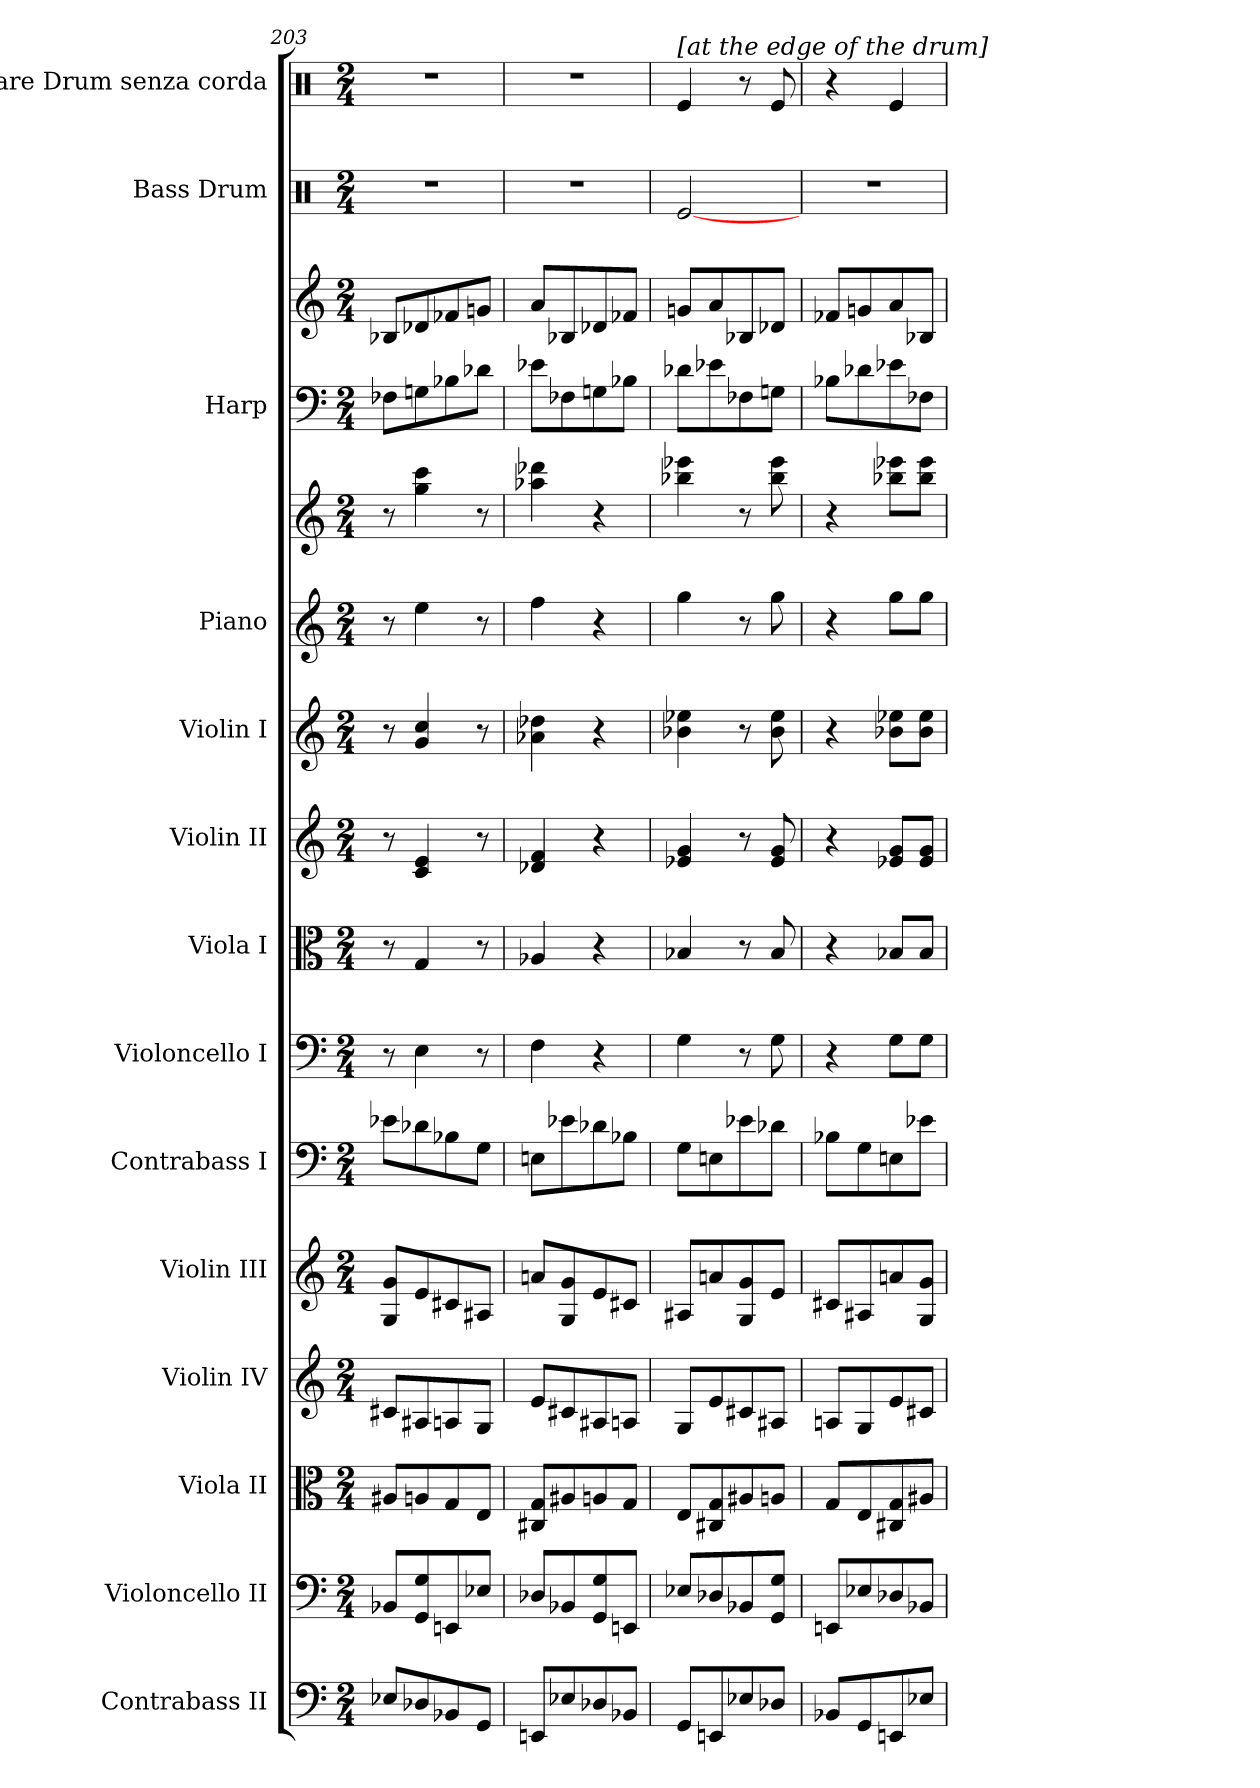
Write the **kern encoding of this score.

**kern	**kern	**kern	**kern	**kern	**kern	**kern	**kern	**kern	**kern	**kern	**kern	**kern	**kern	**kern	**kern
*part14	*part13	*part12	*part11	*part10	*part9	*part8	*part7	*part6	*part5	*part4	*part4	*part3	*part3	*part2	*part1
*staff16	*staff15	*staff14	*staff13	*staff12	*staff11	*staff10	*staff9	*staff8	*staff7	*staff6	*staff5	*staff4	*staff3	*staff2	*staff1
*I"Contrabass II	*I"Violoncello II	*I"Viola II	*I"Violin IV	*I"Violin III	*I"Contrabass I	*I"Violoncello I	*I"Viola I	*I"Violin II	*I"Violin I	*I"Piano	*	*I"Harp	*	*I"Bass Drum	*I"Snare Drum senza corda
*I'Cb.	*I'Vc.	*I'Vla.	*	*I'Vln. I	*I'Cb.	*I'Vc.	*I'Vla.	*I'Vln. II	*I'Vln. I	*I'Pno.	*	*I'Hp.	*	*I'B. D.	*I'S. D.
*clefF4	*clefF4	*clefC3	*clefG2	*clefG2	*clefF4	*clefF4	*clefC3	*clefG2	*clefG2	*clefG2	*clefG2	*clefF4	*clefG2	*clefX	*clefX
*ITrd7c12	*	*	*	*	*ITrd7c12	*	*	*	*	*	*	*	*	*	*
*k[]	*k[]	*k[]	*k[]	*k[]	*k[]	*k[]	*k[]	*k[]	*k[]	*k[]	*k[]	*k[]	*k[]	*k[]	*k[]
*M2/4	*M2/4	*M2/4	*M2/4	*M2/4	*M2/4	*M2/4	*M2/4	*M2/4	*M2/4	*M2/4	*M2/4	*M2/4	*M2/4	*M2/4	*M2/4
=203	=203	=203	=203	=203	=203	=203	=203	=203	=203	=203	=203	=203	=203	=203	=203
8EE-XL	8BB-XL	8A#XL	8c#XL	8G 8gL	8E-XL	8r	8r	8r	8r	8r	8r	8F-XL	8B-XL	2r	2r
8DD-X	8GG 8G	8An	8A#X	8e	8D-X	4E	4G	4c 4e	4g 4cc	4ee	4gg 4ccc	8Gn	8d-X	.	.
8BBB-X	8EEn	8G	8An	8c#X	8BB-X	.	.	.	.	.	.	8B-X	8f-X	.	.
8GGGJ	8E-XJ	8EJ	8GJ	8A#XJ	8GGJ	8r	8r	8r	8r	8r	8r	8d-XJ	8gnJ	.	.
=204	=204	=204	=204	=204	=204	=204	=204	=204	=204	=204	=204	=204	=204	=204	=204
8EEEnL	8D-XL	8C#X 8GL	8eL	8anL	8EEnL	4F	4A-X	4d-X 4f	4a-X 4dd-X	4ff	4aa-X 4ddd-X	8e-XL	8aL	2r	2r
8EE-X	8BB-X	8A#X	8c#X	8G 8g	8E-X	.	.	.	.	.	.	8F-X	8B-X	.	.
8DD-X	8GG 8G	8An	8A#X	8e	8D-X	4r	4r	4r	4r	4r	4r	8Gn	8d-X	.	.
8BBB-XJ	8EEnJ	8GJ	8AnJ	8c#XJ	8BB-XJ	.	.	.	.	.	.	8B-XJ	8f-XJ	.	.
=205	=205	=205	=205	=205	=205	=205	=205	=205	=205	=205	=205	=205	=205	=205	=205
!	!	!	!	!	!	!	!	!	!	!	!	!	!	!	!LO:TX:a:t=[at the edge of the drum]
8GGGL	8E-XL	8EL	8GL	8A#XL	8GGL	4G	4B-X	4e-X 4g	4b-X 4ee-X	4gg	4bb-X 4eee-X	8d-XL	8gnL	[2Re/	4Re/
8EEEn	8D-X	8C#X 8G	8e	8an	8EEn	.	.	.	.	.	.	8e-X	8a	.	.
8EE-X	8BB-X	8A#X	8c#X	8G 8g	8E-X	8r	8r	8r	8r	8r	8r	8F-X	8B-X	.	8r
8DD-XJ	8GG 8GJ	8AnJ	8A#XJ	8eJ	8D-XJ	8G	8B-	8e- 8g	8b- 8ee-	8gg	8bb- 8eee-	8GnJ	8d-XJ	.	8Re/
=206	=206	=206	=206	=206	=206	=206	=206	=206	=206	=206	=206	=206	=206	=206	=206
8BBB-XL	8EEnL	8GL	8AnL	8c#XL	8BB-XL	4r	4r	4r	4r	4r	4r	8B-XL	8f-XL	2r	4r
8GGG	8E-X	8E	8G	8A#X	8GG	.	.	.	.	.	.	8d-X	8gn	.	.
8EEEn	8D-X	8C#X 8G	8e	8an	8EEn	8GL	8B-XL	8e-X 8gL	8b-X 8ee-XL	8ggL	8bb-X 8eee-XL	8e-X	8a	.	4Re/
8EE-XJ	8BB-XJ	8A#XJ	8c#XJ	8G 8gJ	8E-XJ	8GJ	8B-J	8e- 8gJ	8b- 8ee-J	8ggJ	8bb- 8eee-J	8F-XJ	8B-XJ	.	.
=	=	=	=	=	=	=	=	=	=	=	=	=	=	=	=
*-	*-	*-	*-	*-	*-	*-	*-	*-	*-	*-	*-	*-	*-	*-	*-
